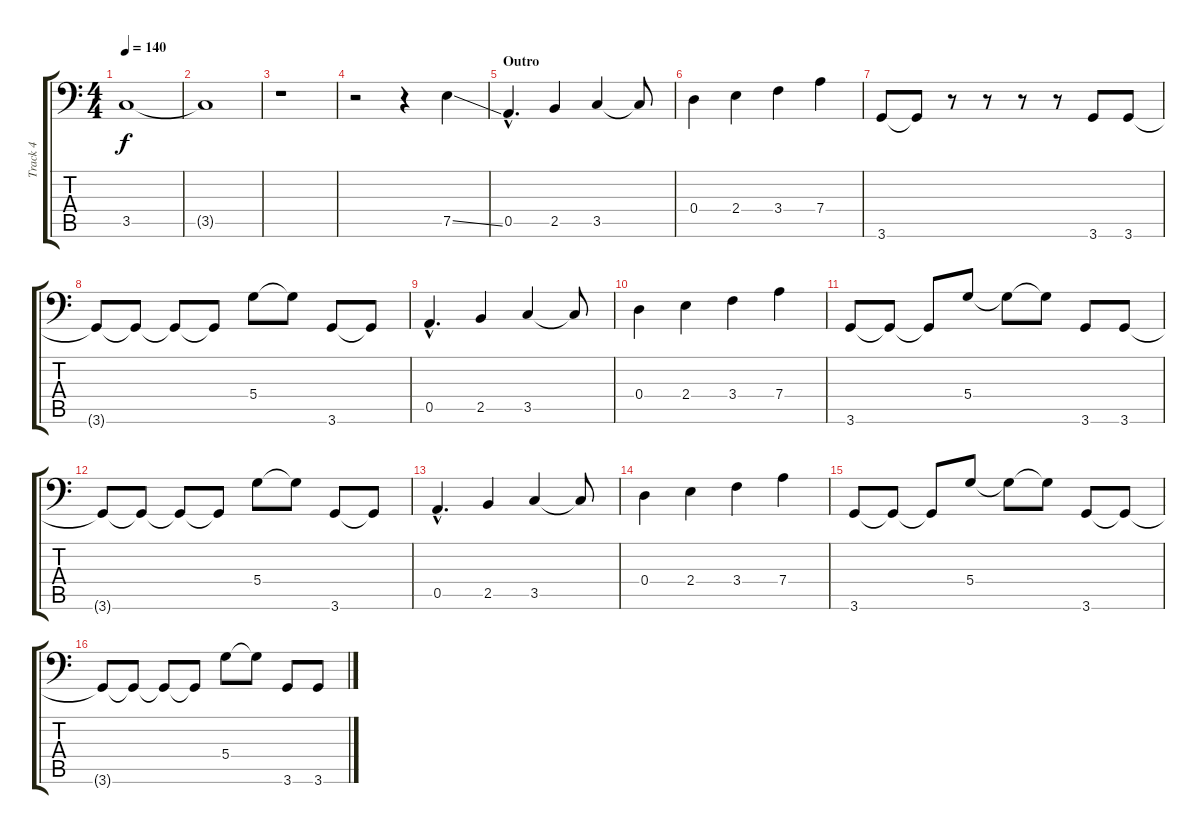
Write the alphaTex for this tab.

\track ("Track 4" "Track 4") {instrument fretlessbass}
\staff {score tabs}
\tuning (E3 B2 G2 D2 A1 E1) {hide}
\ts (4 4)
\tempo 140
\clef f4
\ks c
3.5.1{dy f} |
3.5{t}.1 |
r.1 |
r.2 r.4 7.5{ss}.4 |
\section ("" "Outro")
0.5{hac}.4{d} 2.5.4 3.5.4 3.5{t}.8 |
0.4.4 2.4.4 3.4.4 7.4.4 |
3.6.8 3.6{t}.8 r.8 r.8 r.8 r.8 3.6.8 3.6.8 |
3.6{t}.8 3.6{t}.8 3.6{t}.8 3.6{t}.8 5.4.8 5.4{t}.8 3.6.8 3.6{t}.8 |
0.5{hac}.4{d} 2.5.4 3.5.4 3.5{t}.8 |
0.4.4 2.4.4 3.4.4 7.4.4 |
3.6.8 3.6{t}.8 3.6{t}.8 5.4.8 5.4{t}.8 5.4{t}.8 3.6.8 3.6.8 |
3.6{t}.8 3.6{t}.8 3.6{t}.8 3.6{t}.8 5.4.8 5.4{t}.8 3.6.8 3.6{t}.8 |
0.5{hac}.4{d} 2.5.4 3.5.4 3.5{t}.8 |
0.4.4 2.4.4 3.4.4 7.4.4 |
3.6.8 3.6{t}.8 3.6{t}.8 5.4.8 5.4{t}.8 5.4{t}.8 3.6.8 3.6{t}.8 |
3.6{t}.8 3.6{t}.8 3.6{t}.8 3.6{t}.8 5.4.8 5.4{t}.8 3.6.8 3.6.8
